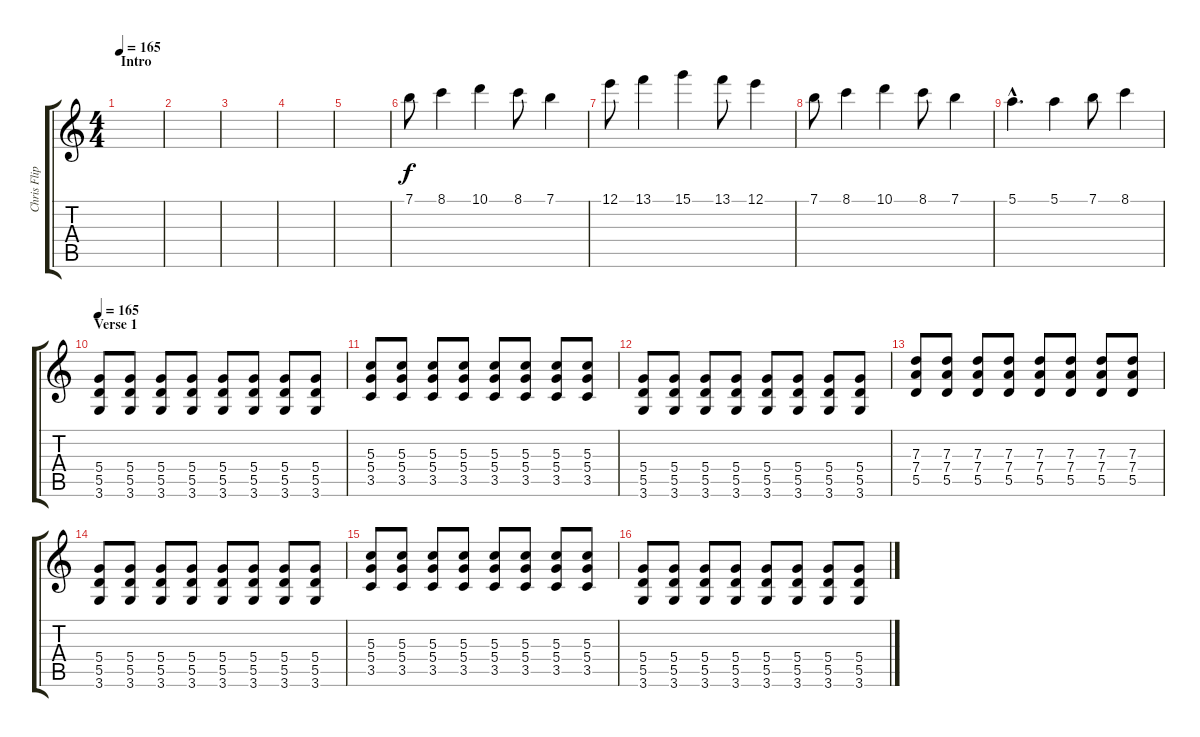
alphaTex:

\track ("Chris Flippin" "Chris Flip") {instrument overdrivenguitar}
\staff {score tabs}
\tuning (E4 B3 G3 D3 A2 E2) {hide}
\ts (4 4)
\section ("" "Intro")
\tempo 165
\tempo 150
\tempo 165
\clef g2
\ks c
|
|
|
|
|
7.1.8 8.1.4 10.1.4 8.1.8 7.1.4 |
12.1.8 13.1.4 15.1.4 13.1.8 12.1.4 |
7.1.8 8.1.4 10.1.4 8.1.8 7.1.4 |
5.1{hac}.4{d} 5.1.4 7.1.8 8.1.4 |
\section ("" "Verse 1")
\tempo 165
(5.4 5.5 3.6).8{volume 13 instrument overdrivenguitar} (5.4 5.5 3.6).8 (5.4 5.5 3.6).8 (5.4 5.5 3.6).8 (5.4 5.5 3.6).8 (5.4 5.5 3.6).8 (5.4 5.5 3.6).8 (5.4 5.5 3.6).8 |
(5.3 5.4 3.5).8 (5.3 5.4 3.5).8 (5.3 5.4 3.5).8 (5.3 5.4 3.5).8 (5.3 5.4 3.5).8 (5.3 5.4 3.5).8 (5.3 5.4 3.5).8 (5.3 5.4 3.5).8 |
(5.4 5.5 3.6).8 (5.4 5.5 3.6).8 (5.4 5.5 3.6).8 (5.4 5.5 3.6).8 (5.4 5.5 3.6).8 (5.4 5.5 3.6).8 (5.4 5.5 3.6).8 (5.4 5.5 3.6).8 |
(7.3 7.4 5.5).8 (7.3 7.4 5.5).8 (7.3 7.4 5.5).8 (7.3 7.4 5.5).8 (7.3 7.4 5.5).8 (7.3 7.4 5.5).8 (7.3 7.4 5.5).8 (7.3 7.4 5.5).8 |
(5.4 5.5 3.6).8 (5.4 5.5 3.6).8 (5.4 5.5 3.6).8 (5.4 5.5 3.6).8 (5.4 5.5 3.6).8 (5.4 5.5 3.6).8 (5.4 5.5 3.6).8 (5.4 5.5 3.6).8 |
(5.3 5.4 3.5).8 (5.3 5.4 3.5).8 (5.3 5.4 3.5).8 (5.3 5.4 3.5).8 (5.3 5.4 3.5).8 (5.3 5.4 3.5).8 (5.3 5.4 3.5).8 (5.3 5.4 3.5).8 |
(5.4 5.5 3.6).8 (5.4 5.5 3.6).8 (5.4 5.5 3.6).8 (5.4 5.5 3.6).8 (5.4 5.5 3.6).8 (5.4 5.5 3.6).8 (5.4 5.5 3.6).8 (5.4 5.5 3.6).8
